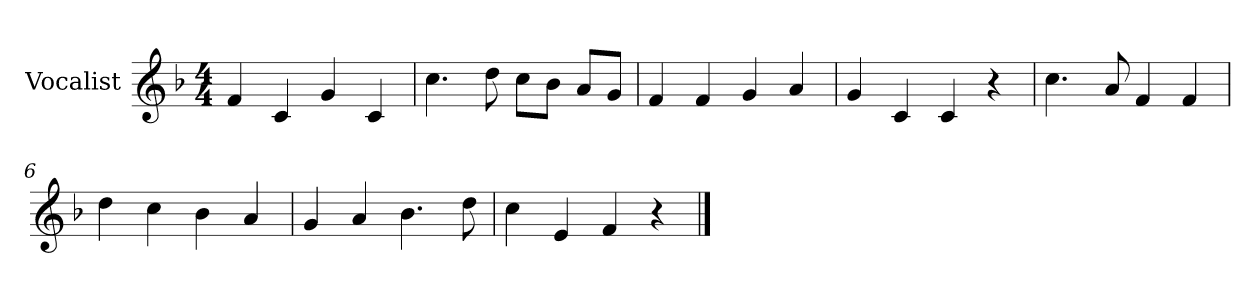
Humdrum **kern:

**kern
*part1
*staff1
*I"Vocalist
*k[b-]
*F:
*M4/4
=1
4f
4c
4g
4c
=2
4.cc
8dd
8ccL
8b-J
8aL
8gJ
=3
4f
4f
4g
4a
=4
4g
4c
4c
4r
=5
4.cc
8a
4f
4f
=6
4dd
4cc
4b-
4a
=7
4g
4a
4.b-
8dd
=8
4cc
4e
4f
4r
==
*-
